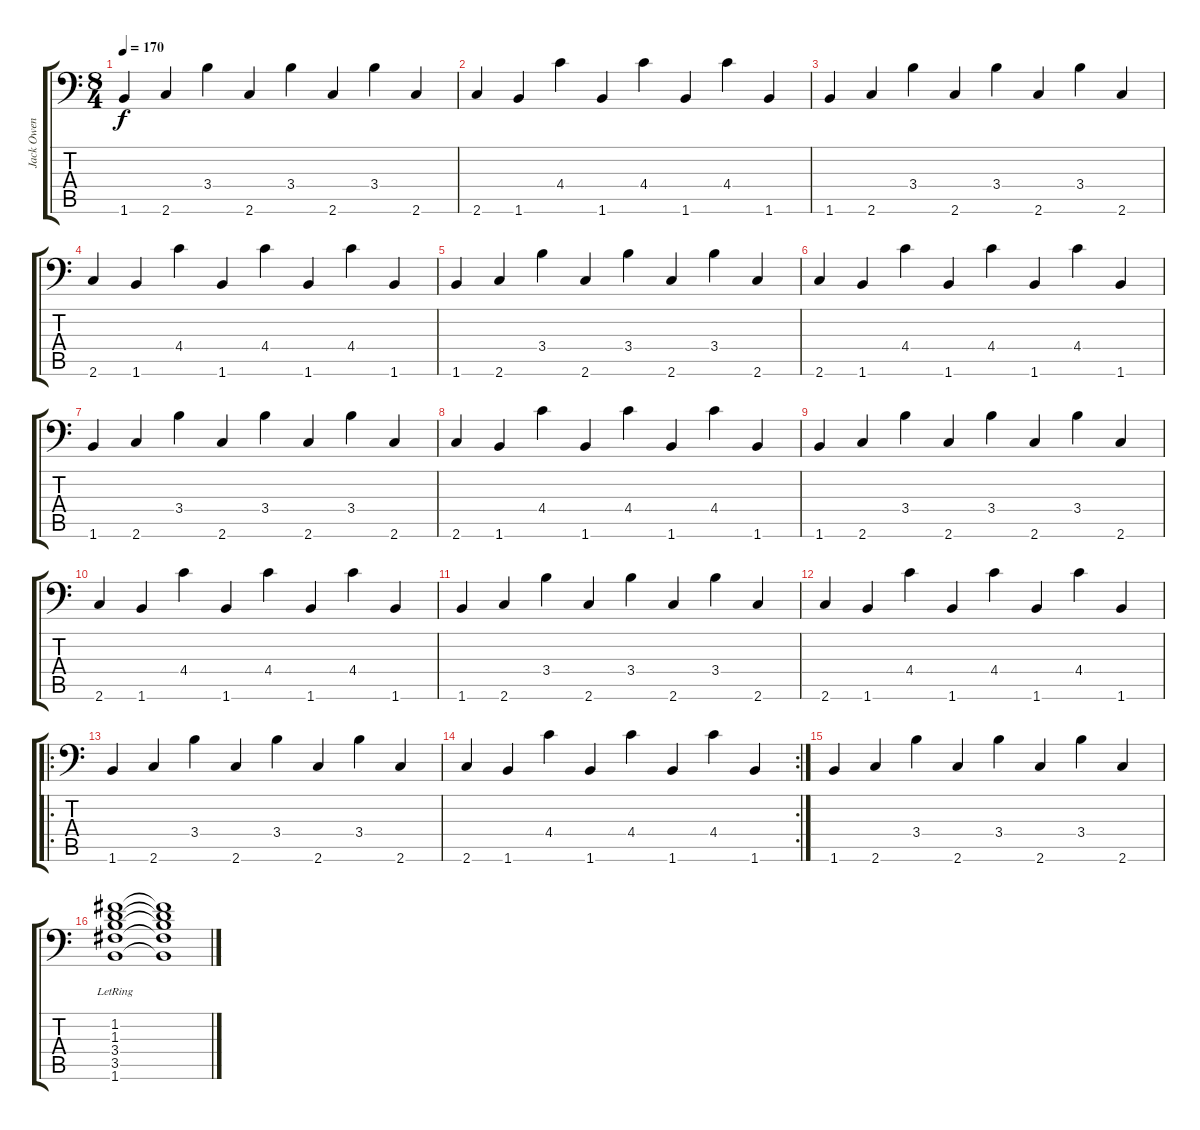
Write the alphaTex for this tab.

\track ("Jack Owen" "Jack Owen") {instrument distortionguitar}
\staff {score tabs}
\tuning (Bb3 F3 Db3 Ab2 Eb2 Bb1) {hide}
\ts (8 4)
\tempo 170
\clef f4
\ks c
1.6.4{dy f instrument distortionguitar} 2.6.4 3.4.4 2.6.4 3.4.4 2.6.4 3.4.4 2.6.4 |
2.6.4 1.6.4 4.4.4 1.6.4 4.4.4 1.6.4 4.4.4 1.6.4 |
1.6.4 2.6.4 3.4.4 2.6.4 3.4.4 2.6.4 3.4.4 2.6.4 |
2.6.4 1.6.4 4.4.4 1.6.4 4.4.4 1.6.4 4.4.4 1.6.4 |
1.6.4 2.6.4 3.4.4 2.6.4 3.4.4 2.6.4 3.4.4 2.6.4 |
2.6.4 1.6.4 4.4.4 1.6.4 4.4.4 1.6.4 4.4.4 1.6.4 |
1.6.4 2.6.4 3.4.4 2.6.4 3.4.4 2.6.4 3.4.4 2.6.4 |
2.6.4 1.6.4 4.4.4 1.6.4 4.4.4 1.6.4 4.4.4 1.6.4 |
1.6.4 2.6.4 3.4.4 2.6.4 3.4.4 2.6.4 3.4.4 2.6.4 |
2.6.4 1.6.4 4.4.4 1.6.4 4.4.4 1.6.4 4.4.4 1.6.4 |
1.6.4 2.6.4 3.4.4 2.6.4 3.4.4 2.6.4 3.4.4 2.6.4 |
2.6.4 1.6.4 4.4.4 1.6.4 4.4.4 1.6.4 4.4.4 1.6.4 |
\ro
1.6.4 2.6.4 3.4.4 2.6.4 3.4.4 2.6.4 3.4.4 2.6.4 |
\rc 2
2.6.4 1.6.4 4.4.4 1.6.4 4.4.4 1.6.4 4.4.4 1.6.4 |
1.6.4 2.6.4 3.4.4 2.6.4 3.4.4 2.6.4 3.4.4 2.6.4 |
(1.2 1.3{lr} 3.4 3.5{lr} 1.6).1 (1.2{t} 1.3{t} 3.4{t} 3.5{t} 1.6{t}).1
